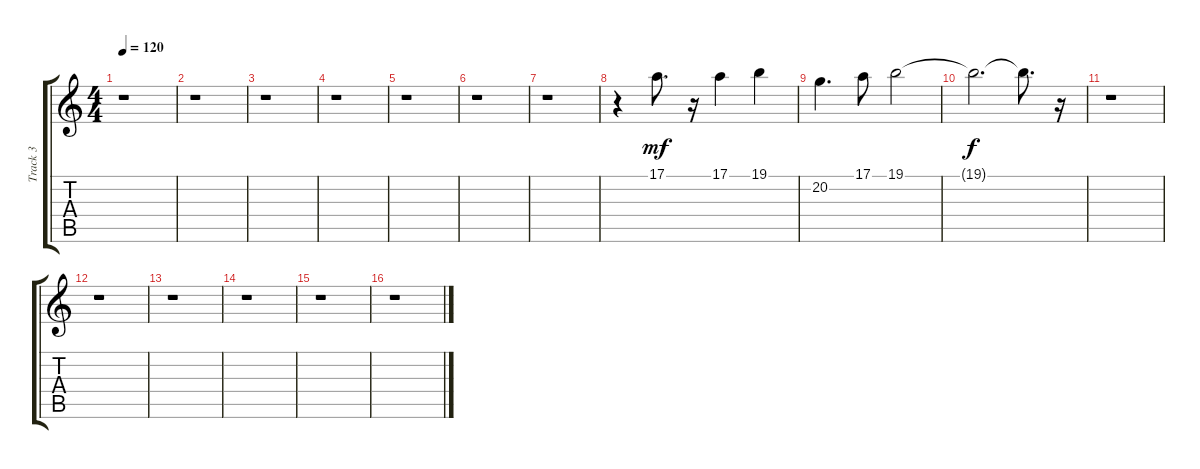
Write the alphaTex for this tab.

\track ("Track 3" "Track 3") {instrument clarinet}
\staff {score tabs}
\tuning (E4 B3 G3 D3 A2 E2) {hide}
\ts (4 4)
\tempo 120
\clef g2
\ks c
r.1{dy f} |
r.1 |
r.1 |
r.1 |
r.1 |
r.1 |
r.1 |
r.4 17.1.8{d dy mf instrument pad1newage} r.16 17.1.4 19.1.4 |
20.2.4{d} 17.1.8 19.1.2 |
19.1{t}.2{d dy f} 19.1{t}.8{d} r.16 |
r.1 |
r.1 |
r.1 |
r.1 |
r.1 |
r.1
